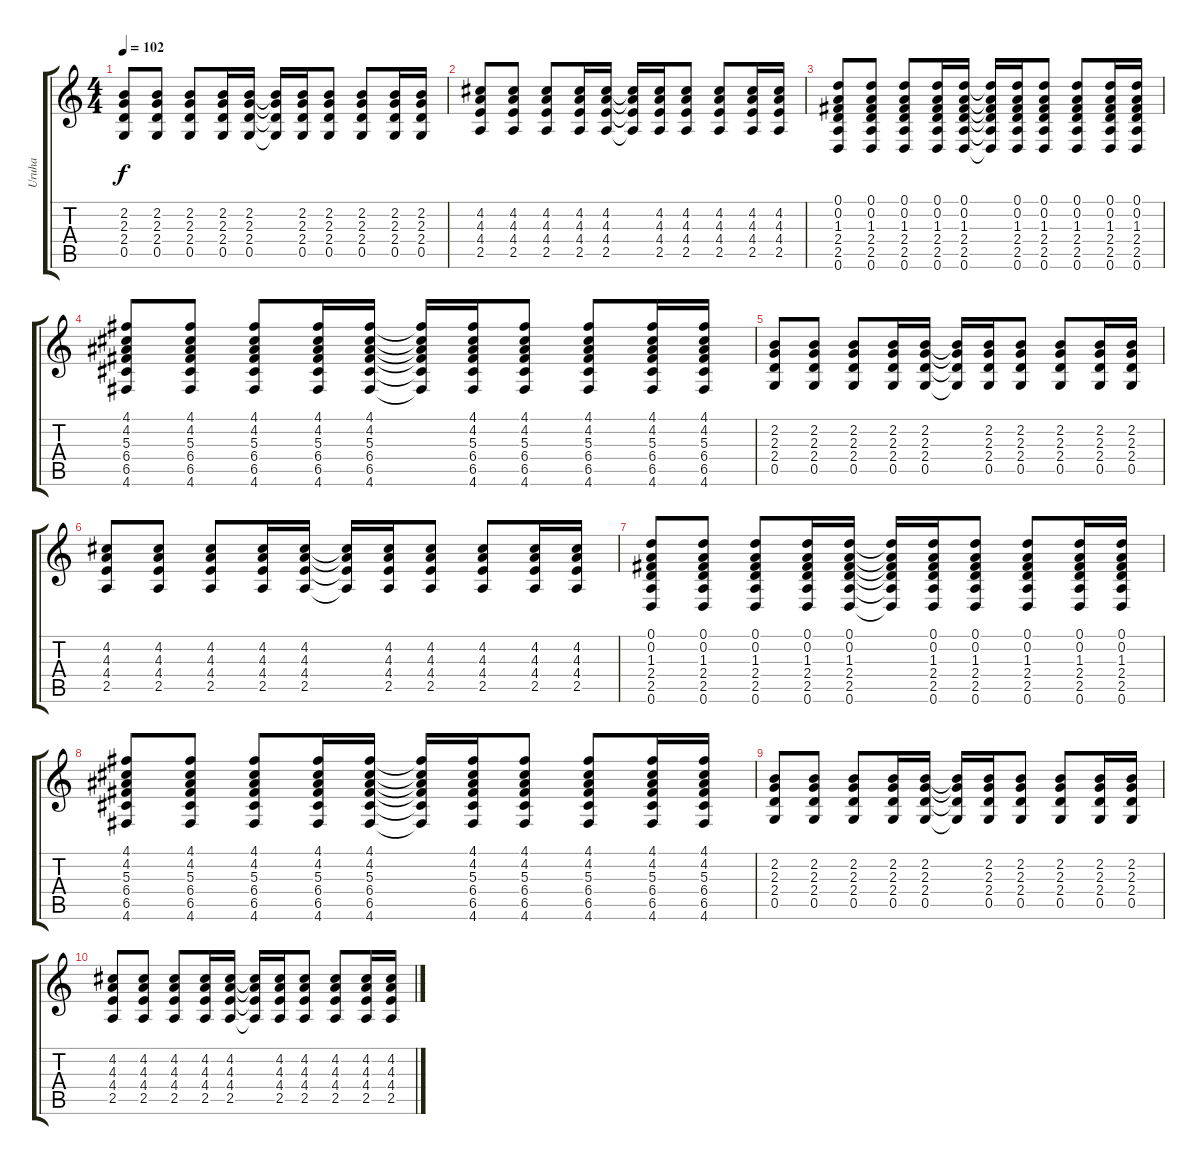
\track ("Uruha" "Uruha") {solo instrument overdrivenguitar}
\staff {score tabs}
\tuning (D4 A3 F3 C3 G2 D2) {hide}
\ts (4 4)
\tempo 102
\clef g2
\ks c
(2.2 2.3 2.4 0.5).8{dy f} (2.2 2.3 2.4 0.5).8 (2.2 2.3 2.4 0.5).8 (2.2 2.3 2.4 0.5).16 (2.2 2.3 2.4 0.5).16 (2.2{t} 2.3{t} 2.4{t} 0.5{t}).16 (2.2 2.3 2.4 0.5).16 (2.2 2.3 2.4 0.5).8 (2.2 2.3 2.4 0.5).8 (2.2 2.3 2.4 0.5).16 (2.2 2.3 2.4 0.5).16 |
(4.2 4.3 4.4 2.5).8 (4.2 4.3 4.4 2.5).8 (4.2 4.3 4.4 2.5).8 (4.2 4.3 4.4 2.5).16 (4.2 4.3 4.4 2.5).16 (4.2{t} 4.3{t} 4.4{t} 2.5{t}).16 (4.2 4.3 4.4 2.5).16 (4.2 4.3 4.4 2.5).8 (4.2 4.3 4.4 2.5).8 (4.2 4.3 4.4 2.5).16 (4.2 4.3 4.4 2.5).16 |
(0.1 0.2 1.3 2.4 2.5 0.6).8 (0.1 0.2 1.3 2.4 2.5 0.6).8 (0.1 0.2 1.3 2.4 2.5 0.6).8 (0.1 0.2 1.3 2.4 2.5 0.6).16 (0.1 0.2 1.3 2.4 2.5 0.6).16 (0.1{t} 0.2{t} 1.3{t} 2.4{t} 2.5{t} 0.6{t}).16 (0.1 0.2 1.3 2.4 2.5 0.6).16 (0.1 0.2 1.3 2.4 2.5 0.6).8 (0.1 0.2 1.3 2.4 2.5 0.6).8 (0.1 0.2 1.3 2.4 2.5 0.6).16 (0.1 0.2 1.3 2.4 2.5 0.6).16 |
(4.1 4.2 5.3 6.4 6.5 4.6).8 (4.1 4.2 5.3 6.4 6.5 4.6).8 (4.1 4.2 5.3 6.4 6.5 4.6).8 (4.1 4.2 5.3 6.4 6.5 4.6).16 (4.1 4.2 5.3 6.4 6.5 4.6).16 (4.1{t} 4.2{t} 5.3{t} 6.4{t} 6.5{t} 4.6{t}).16 (4.1 4.2 5.3 6.4 6.5 4.6).16 (4.1 4.2 5.3 6.4 6.5 4.6).8 (4.1 4.2 5.3 6.4 6.5 4.6).8 (4.1 4.2 5.3 6.4 6.5 4.6).16 (4.1 4.2 5.3 6.4 6.5 4.6).16 |
(2.2 2.3 2.4 0.5).8 (2.2 2.3 2.4 0.5).8 (2.2 2.3 2.4 0.5).8 (2.2 2.3 2.4 0.5).16 (2.2 2.3 2.4 0.5).16 (2.2{t} 2.3{t} 2.4{t} 0.5{t}).16 (2.2 2.3 2.4 0.5).16 (2.2 2.3 2.4 0.5).8 (2.2 2.3 2.4 0.5).8 (2.2 2.3 2.4 0.5).16 (2.2 2.3 2.4 0.5).16 |
(4.2 4.3 4.4 2.5).8 (4.2 4.3 4.4 2.5).8 (4.2 4.3 4.4 2.5).8 (4.2 4.3 4.4 2.5).16 (4.2 4.3 4.4 2.5).16 (4.2{t} 4.3{t} 4.4{t} 2.5{t}).16 (4.2 4.3 4.4 2.5).16 (4.2 4.3 4.4 2.5).8 (4.2 4.3 4.4 2.5).8 (4.2 4.3 4.4 2.5).16 (4.2 4.3 4.4 2.5).16 |
(0.1 0.2 1.3 2.4 2.5 0.6).8 (0.1 0.2 1.3 2.4 2.5 0.6).8 (0.1 0.2 1.3 2.4 2.5 0.6).8 (0.1 0.2 1.3 2.4 2.5 0.6).16 (0.1 0.2 1.3 2.4 2.5 0.6).16 (0.1{t} 0.2{t} 1.3{t} 2.4{t} 2.5{t} 0.6{t}).16 (0.1 0.2 1.3 2.4 2.5 0.6).16 (0.1 0.2 1.3 2.4 2.5 0.6).8 (0.1 0.2 1.3 2.4 2.5 0.6).8 (0.1 0.2 1.3 2.4 2.5 0.6).16 (0.1 0.2 1.3 2.4 2.5 0.6).16 |
(4.1 4.2 5.3 6.4 6.5 4.6).8 (4.1 4.2 5.3 6.4 6.5 4.6).8 (4.1 4.2 5.3 6.4 6.5 4.6).8 (4.1 4.2 5.3 6.4 6.5 4.6).16 (4.1 4.2 5.3 6.4 6.5 4.6).16 (4.1{t} 4.2{t} 5.3{t} 6.4{t} 6.5{t} 4.6{t}).16 (4.1 4.2 5.3 6.4 6.5 4.6).16 (4.1 4.2 5.3 6.4 6.5 4.6).8 (4.1 4.2 5.3 6.4 6.5 4.6).8 (4.1 4.2 5.3 6.4 6.5 4.6).16 (4.1 4.2 5.3 6.4 6.5 4.6).16 |
(2.2 2.3 2.4 0.5).8 (2.2 2.3 2.4 0.5).8 (2.2 2.3 2.4 0.5).8 (2.2 2.3 2.4 0.5).16 (2.2 2.3 2.4 0.5).16 (2.2{t} 2.3{t} 2.4{t} 0.5{t}).16 (2.2 2.3 2.4 0.5).16 (2.2 2.3 2.4 0.5).8 (2.2 2.3 2.4 0.5).8 (2.2 2.3 2.4 0.5).16 (2.2 2.3 2.4 0.5).16 |
(4.2 4.3 4.4 2.5).8 (4.2 4.3 4.4 2.5).8 (4.2 4.3 4.4 2.5).8 (4.2 4.3 4.4 2.5).16 (4.2 4.3 4.4 2.5).16 (4.2{t} 4.3{t} 4.4{t} 2.5{t}).16 (4.2 4.3 4.4 2.5).16 (4.2 4.3 4.4 2.5).8 (4.2 4.3 4.4 2.5).8 (4.2 4.3 4.4 2.5).16 (4.2 4.3 4.4 2.5).16
